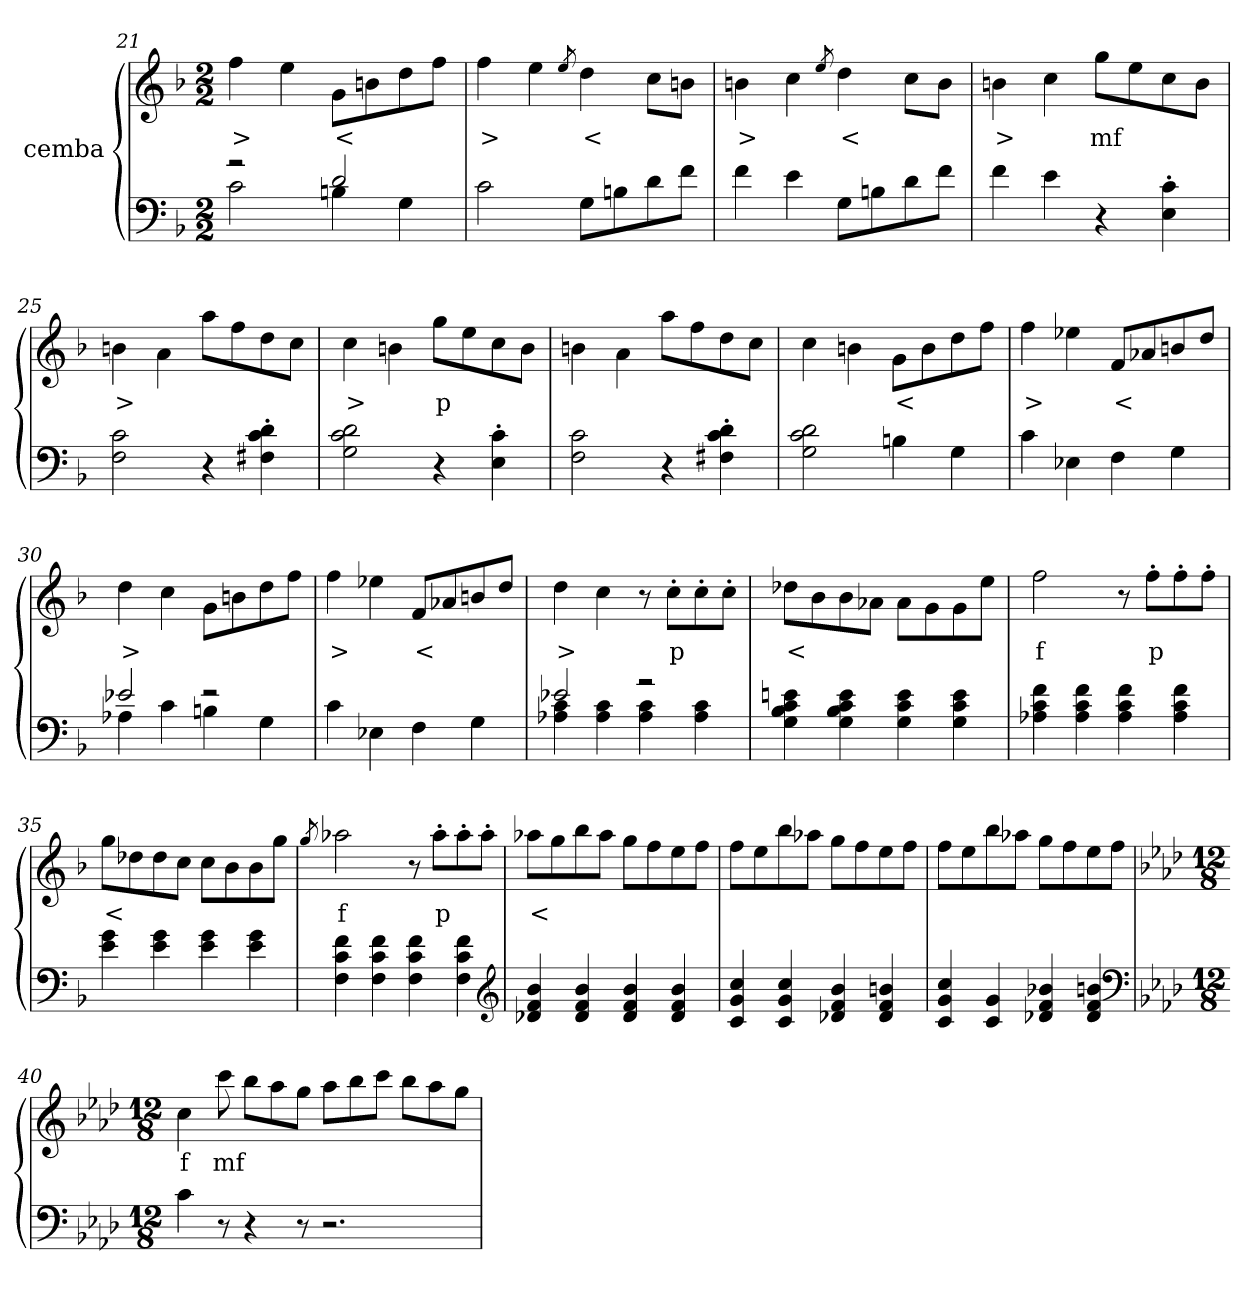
**kern	**kern	**text
*part2	*part1	*part1
*staff2	*staff1	*staff1
*I"cemba	*I"cemba	*
*clefF4	*clefG2	*
*k[b-]	*k[b-]	*
*M2/2	*M2/2	*
=21	=21	=21
*^	*	*
2r	2c\	4ff\	>
.	.	4ee\	.
2d/	4Bn\	8g\L	<
.	.	8bn\	.
.	4G\	8dd\	.
.	.	8ff\J	.
*v	*v	*	*
=22	=22	=22
2c\	4ff\	>
.	4ee\	.
.	8qee/	.
8G\L	4dd\	<
8Bn\	.	.
8d\	8cc\L	.
8f\J	8bn\J	.
=23	=23	=23
4f\	4bn\	>
4e\	4cc\	.
.	8qee/	.
8G\L	4dd\	<
8Bn\	.	.
8d\	8cc\L	.
8f\J	8b\J	.
=24	=24	=24
4f\	4bn\	>
4e\	4cc\	.
4r	8gg\L	mf
.	8ee\	.
4E\'> 4c\'>	8cc\	.
.	8b\J	.
=25	=25	=25
2F\ 2c\	4bn\	>
.	4a\	.
4r	8aa\L	.
.	8ff\	.
4F#X\'> 4c\'> 4d\'>	8dd\	.
.	8cc\J	.
=26	=26	=26
2G\ 2c\ 2d\	4cc\	>
.	4bn\	.
4r	8gg\L	p
.	8ee\	.
4E\'> 4c\'>	8cc\	.
.	8b\J	.
=27	=27	=27
2F\ 2c\	4bn\	.
.	4a\	.
4r	8aa\L	.
.	8ff\	.
4F#X\'> 4c\'> 4d\'>	8dd\	.
.	8cc\J	.
=28	=28	=28
2G\ 2c\ 2d\	4cc\	.
.	4bn\	.
4Bn\	8g\L	<
.	8b\	.
4G\	8dd\	.
.	8ff\J	.
=29	=29	=29
4c\	4ff\	>
4E-X\	4ee-X\	.
4F\	8f/L	<
.	8a-X/	.
4G\	8bn/	.
.	8dd/J	.
=30	=30	=30
*^	*	*
2e-X/	4A-X\	4dd\	>
.	4c\	4cc\	.
2r	4Bn\	8g\L	.
.	.	8bn\	.
.	4G\	8dd\	.
.	.	8ff\J	.
*v	*v	*	*
=31	=31	=31
4c\	4ff\	>
4E-X\	4ee-X\	.
4F\	8f/L	<
.	8a-X/	.
4G\	8bn/	.
.	8dd/J	.
=32	=32	=32
*^	*	*
2e-X/	4A-X\ 4c\	4dd\	>
.	4A-\ 4c\	4cc\	.
2r	4A-\ 4c\	8r	.
.	.	8cc'>\L	p
.	4A-\ 4c\	8cc'>\	.
.	.	8cc'>\J	.
*v	*v	*	*
=33	=33	=33
4G\ 4B-\ 4c\ 4en\	8dd-X\L	<
.	8b-\	.
4G\ 4B-\ 4c\ 4e\	8b-\	.
.	8a-X\J	.
4G\ 4c\ 4e\	8a-\L	.
.	8g\	.
4G\ 4c\ 4e\	8g\	.
.	8ee\J	.
=34	=34	=34
4A-X\ 4c\ 4f\	2ff\	f
4A-\ 4c\ 4f\	.	.
4A-\ 4c\ 4f\	8r	.
.	8ff'>\L	p
4A-\ 4c\ 4f\	8ff'>\	.
.	8ff'>\J	.
=35	=35	=35
4e\ 4g\	8gg\L	<
.	8dd-X\	.
4e\ 4g\	8dd-\	.
.	8cc\J	.
4e\ 4g\	8cc\L	.
.	8b-\	.
4e\ 4g\	8b-\	.
.	8gg\J	.
=36	=36	=36
.	8qgg/	.
4F\ 4c\ 4f\	2aa-X\	f
4F\ 4c\ 4f\	.	.
4F\ 4c\ 4f\	8r	.
.	8aa-'>\L	p
4F\ 4c\ 4f\	8aa-'>\	.
.	8aa-'>\J	.
*clefG2	*	*
=37	=37	=37
4d-X/ 4f/ 4b-/	8aa-X\L	<
.	8gg\	.
4d-/ 4f/ 4b-/	8bb-\	.
.	8aa-\J	.
4d-/ 4f/ 4b-/	8gg\L	.
.	8ff\	.
4d-/ 4f/ 4b-/	8ee\	.
.	8ff\J	.
=38	=38	=38
4c/ 4g/ 4cc/	8ff\L	.
.	8ee\	.
4c/ 4g/ 4cc/	8bb-\	.
.	8aa-X\J	.
4d-X/ 4f/ 4b-/	8gg\L	.
.	8ff\	.
4d-/ 4f/ 4bn/	8ee\	.
.	8ff\J	.
=39	=39	=39
4c/ 4g/ 4cc/	8ff\L	.
.	8ee\	.
4c/ 4g/	8bb-\	.
.	8aa-X\J	.
4d-X/ 4f/ 4b-X/	8gg\L	.
.	8ff\	.
4d-/ 4f/ 4bn/	8ee\	.
.	8ff\J	.
*clefF4	*	*
=40	=40	=40
*k[b-e-a-d-]	*k[b-e-a-d-]	*
*M12/8	*M12/8	*
4c\	4cc\	f
8r	8ccc\	mf
4r	8bb-\L	.
.	8aa-\	.
8r	8gg\J	.
2.r	8aa-\L	.
.	8bb-\	.
.	8ccc\J	.
.	8bb-\L	.
.	8aa-\	.
.	8gg\J	.
=	=	=
*-	*-	*-
